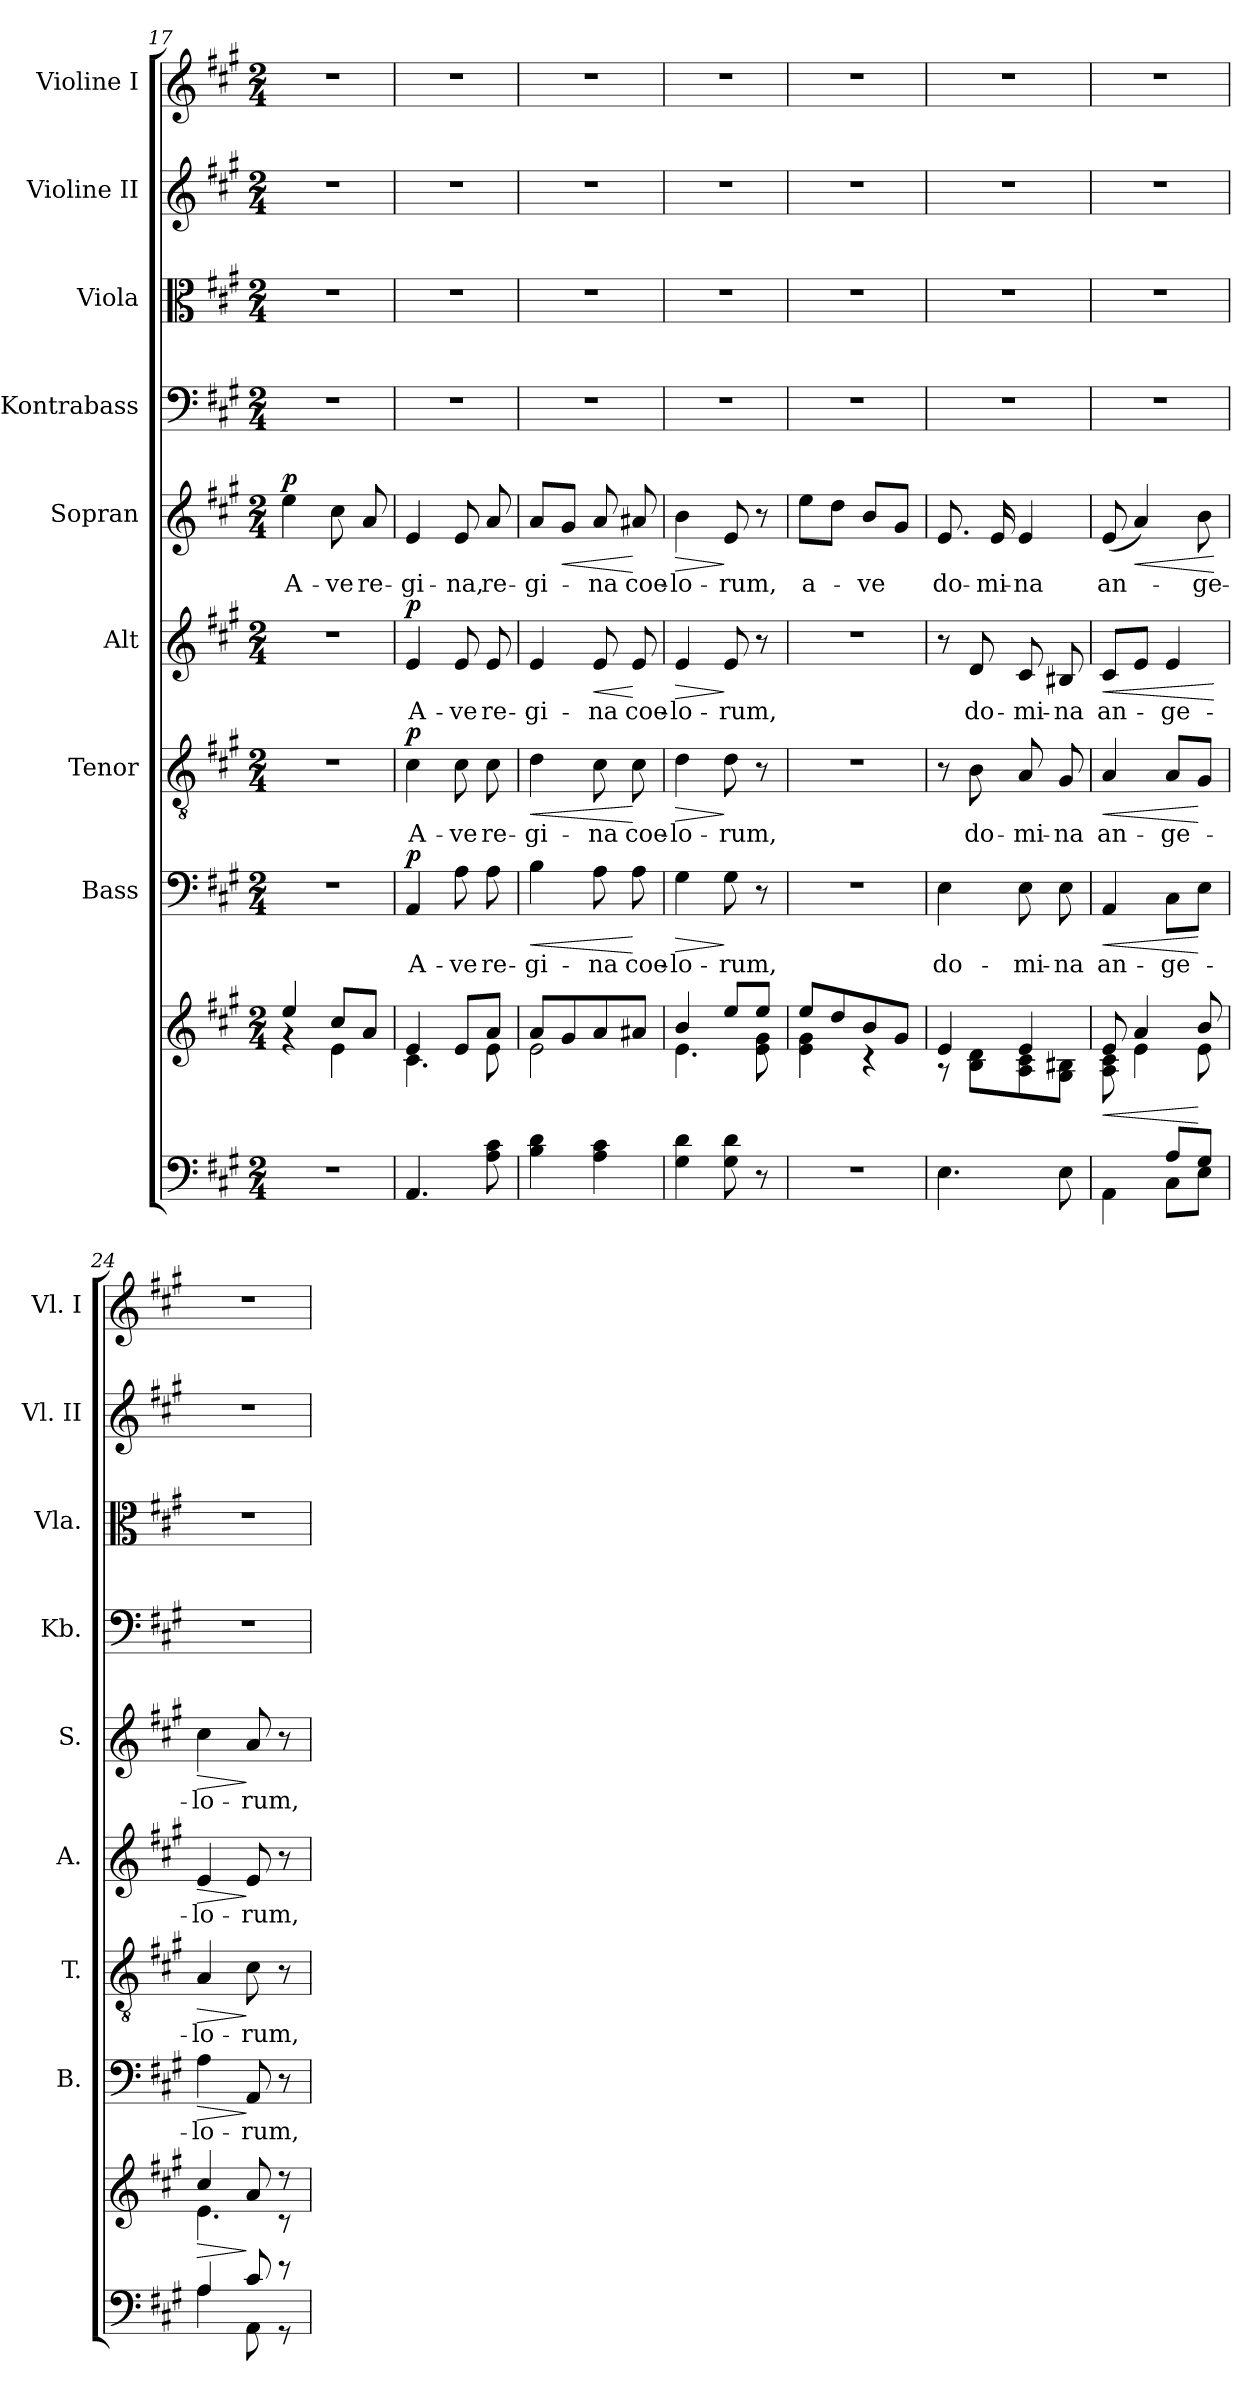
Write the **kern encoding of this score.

**kern	**kern	**dynam	**kern	**text	**dynam	**kern	**text	**dynam	**kern	**text	**dynam	**kern	**text	**dynam	**kern	**kern	**kern	**kern
*part9	*part9	*part9	*part8	*part8	*part8	*part7	*part7	*part7	*part6	*part6	*part6	*part5	*part5	*part5	*part4	*part3	*part2	*part1
*staff10	*staff9	*staff9/10	*staff8	*staff8	*staff8	*staff7	*staff7	*staff7	*staff6	*staff6	*staff6	*staff5	*staff5	*staff5	*staff4	*staff3	*staff2	*staff1
*	*	*	*I"Bass	*	*	*I"Tenor	*	*	*I"Alt	*	*	*I"Sopran	*	*	*I"Kontrabass	*I"Viola	*I"Violine II	*I"Violine I
*	*	*	*I'B.	*	*	*I'T.	*	*	*I'A.	*	*	*I'S.	*	*	*I'Kb.	*I'Vla.	*I'Vl. II	*I'Vl. I
*clefF4	*clefG2	*	*clefF4	*	*	*clefGv2	*	*	*clefG2	*	*	*clefG2	*	*	*clefF4	*clefC3	*clefG2	*clefG2
*	*	*	*	*	*	*	*	*	*	*	*	*	*	*	*ITrd7c12	*	*	*
*k[f#c#g#]	*k[f#c#g#]	*	*k[f#c#g#]	*	*	*k[f#c#g#]	*	*	*k[f#c#g#]	*	*	*k[f#c#g#]	*	*	*k[f#c#g#]	*k[f#c#g#]	*k[f#c#g#]	*k[f#c#g#]
*A:	*A:	*	*A:	*	*	*A:	*	*	*A:	*	*	*A:	*	*	*A:	*A:	*A:	*A:
*M2/4	*M2/4	*	*M2/4	*	*	*M2/4	*	*	*M2/4	*	*	*M2/4	*	*	*M2/4	*M2/4	*M2/4	*M2/4
=17	=17	=17	=17	=17	=17	=17	=17	=17	=17	=17	=17	=17	=17	=17	=17	=17	=17	=17
*	*^	*	*	*	*	*	*	*	*	*	*	*	*	*	*	*	*	*
!	!	!	!	!	!	!	!	!	!	!	!	!	!	!LO:LY:b	!LO:DY:a	!	!	!	!
2r	4ee/	4rf	.	2r	.	.	2r	.	.	2r	.	.	4ee\	A-	p	2r	2r	2r	2r
!	!	!	!	!	!	!	!	!	!	!	!	!	!	!LO:LY:b	!	!	!	!	!
.	8cc#/L	4e\	.	.	.	.	.	.	.	.	.	.	8cc#\	-ve	.	.	.	.	.
!	!	!	!	!	!	!	!	!	!	!	!	!	!	!LO:LY:b	!	!	!	!	!
.	8a/J	.	.	.	.	.	.	.	.	.	.	.	8a/	re-	.	.	.	.	.
=18	=18	=18	=18	=18	=18	=18	=18	=18	=18	=18	=18	=18	=18	=18	=18	=18	=18	=18	=18
!	!	!	!	!	!LO:LY:b	!LO:DY:a	!	!LO:LY:b	!LO:DY:a	!	!LO:LY:b	!LO:DY:a	!	!LO:LY:b	!	!	!	!	!
4.AA/	4e/	4.c#\	.	4AA/	A-	p	4c#\	A-	p	4e/	A-	p	4e/	-gi-	.	2r	2r	2r	2r
!	!	!	!	!	!LO:LY:b	!	!	!LO:LY:b	!	!	!LO:LY:b	!	!	!LO:LY:b	!	!	!	!	!
.	8e/L	.	.	8A\	-ve	.	8c#\	-ve	.	8e/	-ve	.	8e/	-na,	.	.	.	.	.
!	!	!	!	!	!LO:LY:b	!	!	!LO:LY:b	!	!	!LO:LY:b	!	!	!LO:LY:b	!	!	!	!	!
8A\ 8c#\	8a/J	8e\	.	8A\	re-	.	8c#\	re-	.	8e/	re-	.	8a/	re-	.	.	.	.	.
=19	=19	=19	=19	=19	=19	=19	=19	=19	=19	=19	=19	=19	=19	=19	=19	=19	=19	=19	=19
!	!	!	!	!	!LO:LY:b	!LO:HP:b	!	!LO:LY:b	!LO:HP:b	!	!LO:LY:b	!	!	!LO:LY:b	!	!	!	!	!
4B\ 4d\	8a/L	2e\	.	4B\	-gi-	<	4d\	-gi-	<	4e/	-gi-	.	8a/L	-gi-	.	2r	2r	2r	2r
!	!	!	!	!	!	!	!	!	!	!	!	!	!	!	!LO:HP:b	!	!	!	!
.	8g#/	.	.	.	.	.	.	.	.	.	.	.	8g#/J	.	<	.	.	.	.
!	!	!	!	!	!LO:LY:b	!	!	!LO:LY:b	!	!	!LO:LY:b	!LO:HP:b	!	!LO:LY:b	!	!	!	!	!
4A\ 4c#\	8a/	.	.	8A\	-na	.	8c#\	-na	.	8e/	-na	<	8a/	-na	.	.	.	.	.
!	!	!	!	!	!LO:LY:b	!	!	!LO:LY:b	!	!	!LO:LY:b	!	!	!LO:LY:b	!	!	!	!	!
.	8a#X/J	.	.	8A\	coe-	[	8c#\	coe-	[	8e/	coe-	[	8a#X/	coe-	[	.	.	.	.
=20	=20	=20	=20	=20	=20	=20	=20	=20	=20	=20	=20	=20	=20	=20	=20	=20	=20	=20	=20
!	!	!	!	!	!LO:LY:b	!LO:HP:b	!	!LO:LY:b	!LO:HP:b	!	!LO:LY:b	!LO:HP:b	!	!LO:LY:b	!LO:HP:b	!	!	!	!
4G#\ 4d\	4b/	4.e\	.	4G#\	-lo-	>	4d\	-lo-	>	4e/	-lo-	>	4b\	-lo-	>	2r	2r	2r	2r
!	!	!	!	!	!LO:LY:b	!	!	!LO:LY:b	!	!	!LO:LY:b	!	!	!LO:LY:b	!	!	!	!	!
8G#\ 8d\	8ee/L	.	.	8G#\	-rum,	]	8d\	-rum,	]	8e/	-rum,	]	8e/	-rum,	]	.	.	.	.
8r	8ee/J	8e\ 8g#\	.	8r	.	.	8r	.	.	8r	.	.	8r	.	.	.	.	.	.
=21	=21	=21	=21	=21	=21	=21	=21	=21	=21	=21	=21	=21	=21	=21	=21	=21	=21	=21	=21
!	!	!	!	!	!	!	!	!	!	!	!	!	!	!LO:LY:b	!	!	!	!	!
2r	8ee/L	4e\ 4g#\	.	2r	.	.	2r	.	.	2r	.	.	8ee\L	a-	.	2r	2r	2r	2r
.	8dd/	.	.	.	.	.	.	.	.	.	.	.	8dd\J	.	.	.	.	.	.
!	!	!	!	!	!	!	!	!	!	!	!	!	!	!LO:LY:b	!	!	!	!	!
.	8b/	4rc	.	.	.	.	.	.	.	.	.	.	8b/L	-ve	.	.	.	.	.
.	8g#/J	.	.	.	.	.	.	.	.	.	.	.	8g#/J	.	.	.	.	.	.
!!LO:PB:g=z
=22	=22	=22	=22	=22	=22	=22	=22	=22	=22	=22	=22	=22	=22	=22	=22	=22	=22	=22	=22
!	!	!	!	!	!LO:LY:b	!	!	!	!	!	!	!	!	!LO:LY:b	!	!	!	!	!
4.E\	4e/	8rA	.	4E\	do-	.	8r	.	.	8r	.	.	8.e/	do-	.	2r	2r	2r	2r
!	!	!	!	!	!	!	!	!LO:LY:b	!	!	!LO:LY:b	!	!	!	!	!	!	!	!
.	.	8B\ 8d\L	.	.	.	.	8B\	do-	.	8d/	do-	.	.	.	.	.	.	.	.
!	!	!	!	!	!	!	!	!	!	!	!	!	!	!LO:LY:b	!	!	!	!	!
.	.	.	.	.	.	.	.	.	.	.	.	.	16e/	-mi-	.	.	.	.	.
!	!	!	!	!	!LO:LY:b	!	!	!LO:LY:b	!	!	!LO:LY:b	!	!	!LO:LY:b	!	!	!	!	!
.	4e/	8A\ 8c#\	.	8E\	-mi-	.	8A/	-mi-	.	8c#/	-mi-	.	4e/	-na	.	.	.	.	.
!	!	!	!	!	!LO:LY:b	!	!	!LO:LY:b	!	!	!LO:LY:b	!	!	!	!	!	!	!	!
8E\	.	8G#\ 8B#X\J	.	8E\	-na	.	8G#/	-na	.	8B#X/	-na	.	.	.	.	.	.	.	.
=23	=23	=23	=23	=23	=23	=23	=23	=23	=23	=23	=23	=23	=23	=23	=23	=23	=23	=23	=23
*^	*	*	*	*	*	*	*	*	*	*	*	*	*	*	*	*	*	*	*
!	!	!	!	!LO:HP:b	!	!LO:LY:b	!LO:HP:b	!	!LO:LY:b	!LO:HP:b	!	!LO:LY:b	!LO:HP:b	!	!LO:LY:b	!	!	!	!	!
4ryy	4AA\	8e/	8A\ 8c#\	<	4AA/	an-	<	4A/	an-	<	8c#/L	an-	<	(<8e/	an-	.	2r	2r	2r	2r
!	!	!	!	!	!	!	!	!	!	!	!	!	!	!	!	!LO:HP:b	!	!	!	!
.	.	4a/	4e\	.	.	.	.	.	.	.	8e/J	.	.	4a/)	.	<	.	.	.	.
!	!	!	!	!	!	!LO:LY:b	!	!	!LO:LY:b	!	!	!LO:LY:b	!	!	!	!	!	!	!	!
8A/L	8C#\L	.	.	.	8C#\L	-ge-	.	8A/L	-ge-	.	4e/	-ge-	.	.	.	.	.	.	.	.
!	!	!	!	!	!	!	!	!	!	!	!	!	!	!	!LO:LY:b	!	!	!	!	!
8G#/J	8E\J	8b/	8e\	[	8E\J	.	[	8G#/J	.	[	.	.	.	8b\	-ge-	.	.	.	.	.
*v	*v	*	*	*	*	*	*	*	*	*	*	*	*	*	*	*	*	*	*	*
*	*v	*v	*	*	*	*	*	*	*	*	*	*	*	*	*	*	*	*	*
.	.	.	.	.	.	.	.	.	.	.	[	.	.	[	.	.	.	.
=24	=24	=24	=24	=24	=24	=24	=24	=24	=24	=24	=24	=24	=24	=24	=24	=24	=24	=24
*^	*	*	*	*	*	*	*	*	*	*	*	*	*	*	*	*	*	*
!	!	!	!LO:HP:b	!	!LO:LY:b	!LO:HP:b	!	!LO:LY:b	!LO:HP:b	!	!LO:LY:b	!LO:HP:b	!	!LO:LY:b	!LO:HP:b	!	!	!	!
*	*	*^	*	*	*	*	*	*	*	*	*	*	*	*	*	*	*	*	*
4A/	4A\	4cc#/	4.e\	>	4A\	-lo-	>	4A/	-lo-	>	4e/	-lo-	>	4cc#\	-lo-	>	2r	2r	2r	2r
!	!	!	!	!	!	!LO:LY:b	!	!	!LO:LY:b	!	!	!LO:LY:b	!	!	!LO:LY:b	!	!	!	!	!
8c#/	8AA\	8a/	.	]	8AA/	-rum,	]	8c#\	-rum,	]	8e/	-rum,	]	8a/	-rum,	]	.	.	.	.
8r	8r	8r	8r	.	8r	.	.	8r	.	.	8r	.	.	8r	.	.	.	.	.	.
*v	*v	*	*	*	*	*	*	*	*	*	*	*	*	*	*	*	*	*	*	*
*	*v	*v	*	*	*	*	*	*	*	*	*	*	*	*	*	*	*	*	*
=	=	=	=	=	=	=	=	=	=	=	=	=	=	=	=	=	=	=
*-	*-	*-	*-	*-	*-	*-	*-	*-	*-	*-	*-	*-	*-	*-	*-	*-	*-	*-
